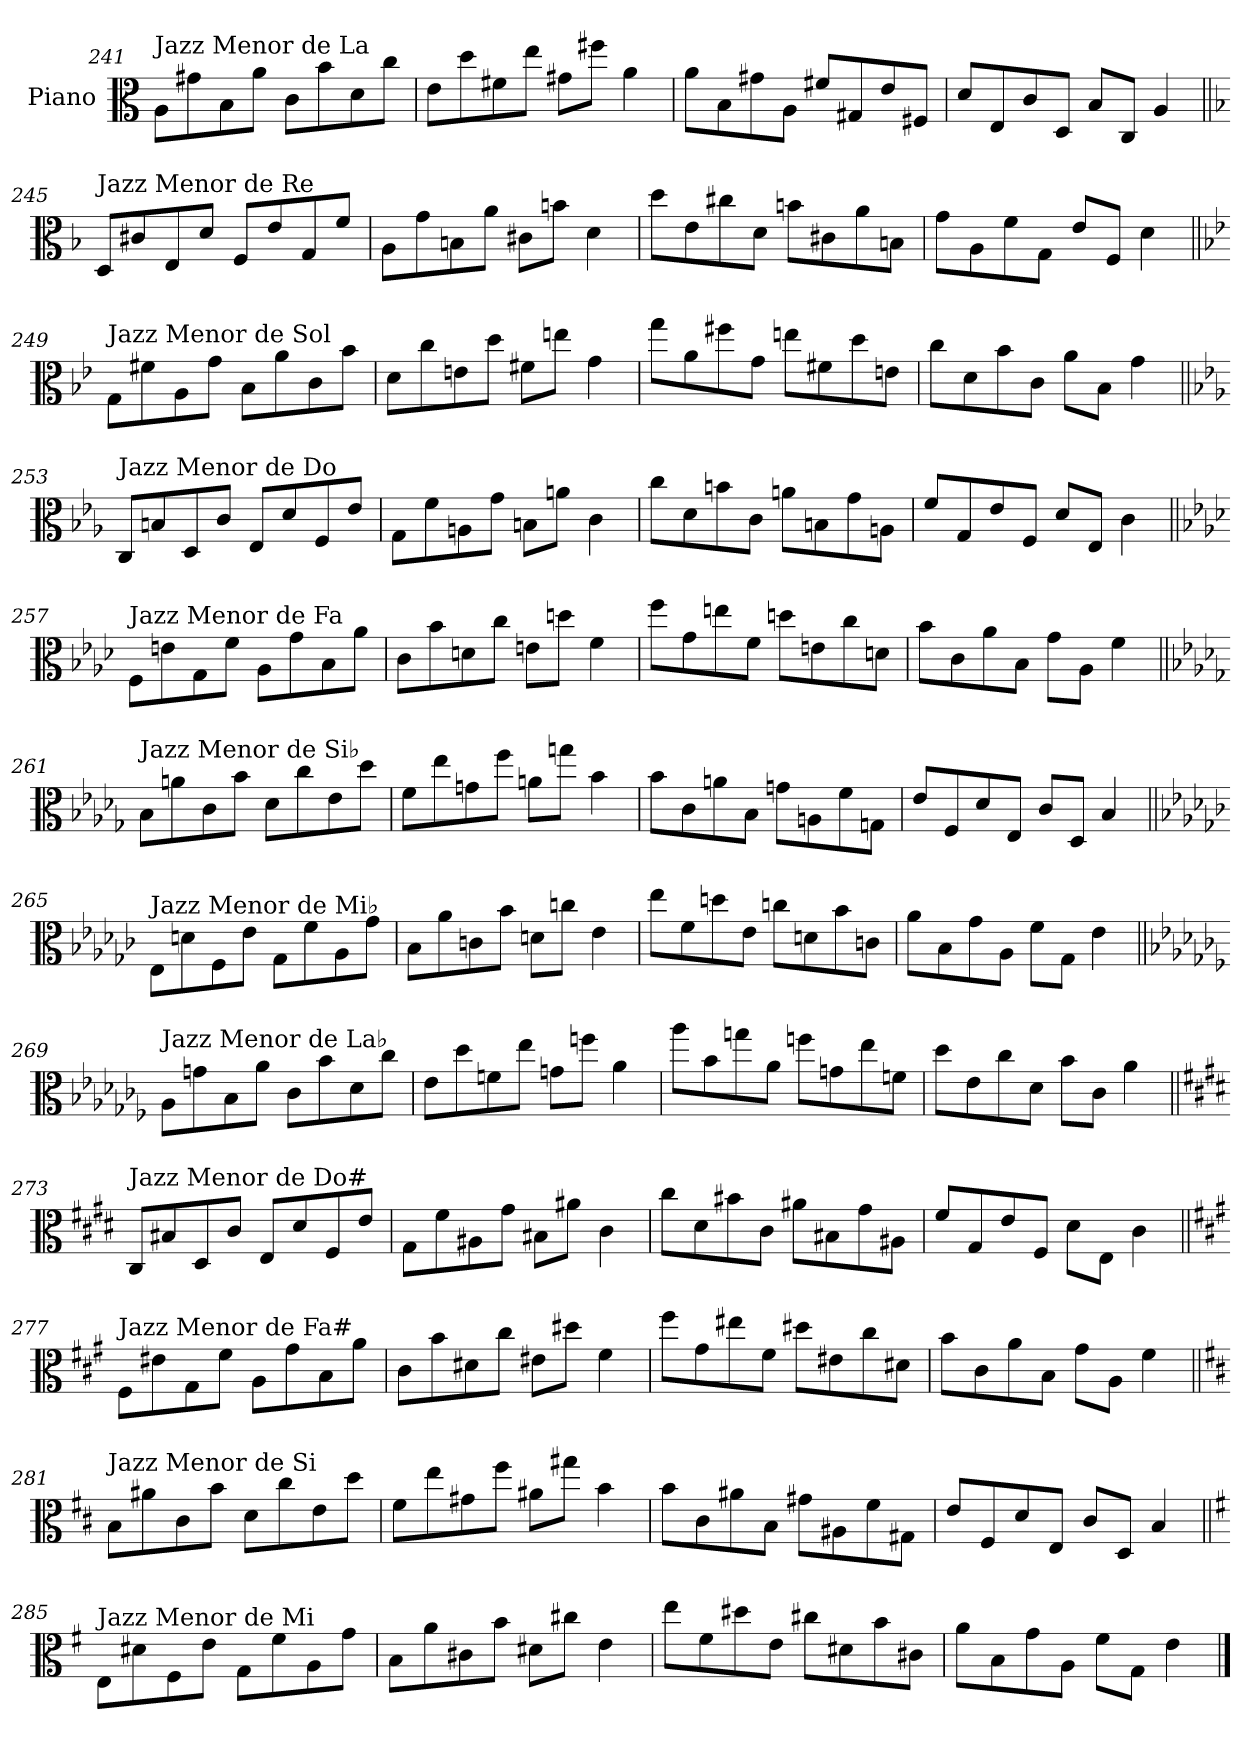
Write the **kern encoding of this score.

**kern
*part1
*staff1
*I"Piano
*I'Pno.
!!LO:PB:g=z
*clefC3
*k[]
=241
!LO:TX:a:t=Jazz Menor de La
8A\L
8g#X\
8B\
8a\J
8c\L
8b\
8d\
8cc\J
=242
8e\L
8dd\
8f#X\
8ee\J
8g#X\L
8ff#X\J
4a\
=243
8a\L
8B\
8g#X\
8A\J
8f#X/L
8G#X/
8e/
8F#X/J
=244
8d/L
8E/
8c/
8D/J
8B/L
8C/J
4A/
!!LO:LB:g=z
=245||
*k[b-]
!LO:TX:a:t=Jazz Menor de Re
8D/L
8c#X/
8E/
8d/J
8F/L
8e/
8G/
8f/J
=246
8A\L
8g\
8Bn\
8a\J
8c#X\L
8bn\J
4d\
=247
8dd\L
8e\
8cc#X\
8d\J
8bn\L
8c#X\
8a\
8Bn\J
=248
8g\L
8A\
8f\
8G\J
8e/L
8F/J
4d\
!!LO:LB:g=z
=249||
*k[b-e-]
!LO:TX:a:t=Jazz Menor de Sol
8G\L
8f#X\
8A\
8g\J
8B-\L
8a\
8c\
8b-\J
=250
8d\L
8cc\
8en\
8dd\J
8f#X\L
8een\J
4g\
=251
8gg\L
8a\
8ff#X\
8g\J
8een\L
8f#X\
8dd\
8en\J
=252
8cc\L
8d\
8b-\
8c\J
8a\L
8B-\J
4g\
!!LO:LB:g=z
=253||
*k[b-e-a-]
!LO:TX:a:t=Jazz Menor de Do
8C/L
8Bn/
8D/
8c/J
8E-/L
8d/
8F/
8e-/J
=254
8G\L
8f\
8An\
8g\J
8Bn\L
8an\J
4c\
=255
8cc\L
8d\
8bn\
8c\J
8an\L
8Bn\
8g\
8An\J
=256
8f/L
8G/
8e-/
8F/J
8d/L
8E-/J
4c\
!!LO:LB:g=z
=257||
*k[b-e-a-d-]
!LO:TX:a:t=Jazz Menor de Fa
8F\L
8en\
8G\
8f\J
8A-\L
8g\
8B-\
8a-\J
=258
8c\L
8b-\
8dn\
8cc\J
8en\L
8ddn\J
4f\
=259
8ff\L
8g\
8een\
8f\J
8ddn\L
8en\
8cc\
8dn\J
=260
8b-\L
8c\
8a-\
8B-\J
8g\L
8A-\J
4f\
!!LO:LB:g=z
=261||
*k[b-e-a-d-g-]
!LO:TX:a:t=Jazz Menor de Si♭
8B-\L
8an\
8c\
8b-\J
8d-\L
8cc\
8e-\
8dd-\J
=262
8f\L
8ee-\
8gn\
8ff\J
8an\L
8ggn\J
4b-\
=263
8b-\L
8c\
8an\
8B-\J
8gn\L
8An\
8f\
8Gn\J
=264
8e-/L
8F/
8d-/
8E-/J
8c/L
8D-/J
4B-/
!!LO:PB:g=z
=265||
*k[b-e-a-d-g-c-]
!LO:TX:a:t=Jazz Menor de Mi♭
8E-\L
8dn\
8F\
8e-\J
8G-\L
8f\
8A-\
8g-\J
=266
8B-\L
8a-\
8cn\
8b-\J
8dn\L
8ccn\J
4e-\
=267
8ee-\L
8f\
8ddn\
8e-\J
8ccn\L
8dn\
8b-\
8cn\J
=268
8a-\L
8B-\
8g-\
8A-\J
8f\L
8G-\J
4e-\
!!LO:LB:g=z
=269||
*k[b-e-a-d-g-c-f-]
!LO:TX:a:t=Jazz Menor de La♭
8A-\L
8gn\
8B-\
8a-\J
8c-\L
8b-\
8d-\
8cc-\J
=270
8e-\L
8dd-\
8fn\
8ee-\J
8gn\L
8ffn\J
4a-\
=271
8aa-\L
8b-\
8ggn\
8a-\J
8ffn\L
8gn\
8ee-\
8fn\J
=272
8dd-\L
8e-\
8cc-\
8d-\J
8b-\L
8c-\J
4a-\
!!LO:LB:g=z
=273||
*k[f#c#g#d#]
!LO:TX:a:t=Jazz Menor de Do#
8C#/L
8B#X/
8D#/
8c#/J
8E/L
8d#/
8F#/
8e/J
=274
8G#\L
8f#\
8A#X\
8g#\J
8B#X\L
8a#X\J
4c#\
=275
8cc#\L
8d#\
8b#X\
8c#\J
8a#X\L
8B#X\
8g#\
8A#X\J
=276
8f#/L
8G#/
8e/
8F#/J
8d#\L
8E\J
4c#\
!!LO:LB:g=z
=277||
*k[f#c#g#]
!LO:TX:a:t=Jazz Menor de Fa#
8F#\L
8e#X\
8G#\
8f#\J
8A\L
8g#\
8B\
8a\J
=278
8c#\L
8b\
8d#X\
8cc#\J
8e#X\L
8dd#X\J
4f#\
=279
8ff#\L
8g#\
8ee#X\
8f#\J
8dd#X\L
8e#X\
8cc#\
8d#X\J
=280
8b\L
8c#\
8a\
8B\J
8g#\L
8A\J
4f#\
!!LO:LB:g=z
=281||
*k[f#c#]
!LO:TX:a:t=Jazz Menor de Si
8B\L
8a#X\
8c#\
8b\J
8d\L
8cc#\
8e\
8dd\J
=282
8f#\L
8ee\
8g#X\
8ff#\J
8a#X\L
8gg#X\J
4b\
=283
8b\L
8c#\
8a#X\
8B\J
8g#X\L
8A#X\
8f#\
8G#X\J
=284
8e/L
8F#/
8d/
8E/J
8c#/L
8D/J
4B/
!!LO:LB:g=z
=285||
*k[f#]
!LO:TX:a:t=Jazz Menor de Mi
8E\L
8d#X\
8F#\
8e\J
8G\L
8f#\
8A\
8g\J
=286
8B\L
8a\
8c#X\
8b\J
8d#X\L
8cc#X\J
4e\
=287
8ee\L
8f#\
8dd#X\
8e\J
8cc#X\L
8d#X\
8b\
8c#X\J
=288
8a\L
8B\
8g\
8A\J
8f#\L
8G\J
4e\
==
*-
